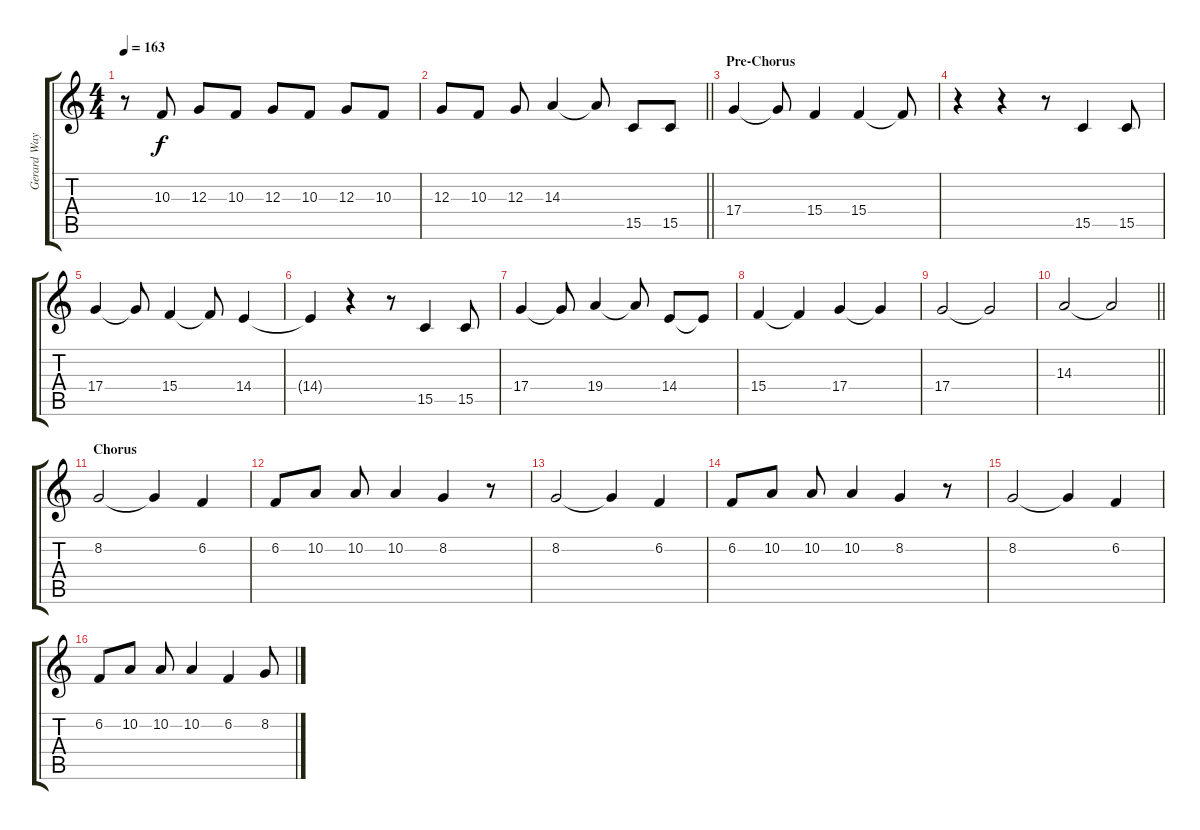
\track ("Gerard Way (Vocals)" "Gerard Way") {instrument altosax}
\staff {score tabs}
\tuning (E4 B3 G3 D3 A2 E2) {hide}
\ts (4 4)
\tempo 163
\clef g2
\ks c
r.8{dy f} 10.3.8 12.3.8 10.3.8 12.3.8 10.3.8 12.3.8 10.3.8 |
\barLineRight lightlight
12.3.8 10.3.8 12.3.8 14.3.4 14.3{t}.8 15.5.8 15.5.8 |
\section ("" "Pre-Chorus")
17.4.4 17.4{t}.8 15.4.4 15.4.4 15.4{t}.8 |
r.4 r.4 r.8 15.5.4 15.5.8 |
17.4.4 17.4{t}.8 15.4.4 15.4{t}.8 14.4.4 |
14.4{t}.4 r.4 r.8 15.5.4 15.5.8 |
17.4.4 17.4{t}.8 19.4.4 19.4{t}.8 14.4.8 14.4{t}.8 |
15.4.4 15.4{t}.4 17.4.4 17.4{t}.4 |
17.4.2 17.4{t}.2 |
\barLineRight lightlight
14.3.2 14.3{t}.2 |
\section ("" "Chorus")
8.2.2 8.2{t}.4 6.2.4 |
6.2.8 10.2.8 10.2.8 10.2.4 8.2.4 r.8 |
8.2.2 8.2{t}.4 6.2.4 |
6.2.8 10.2.8 10.2.8 10.2.4 8.2.4 r.8 |
8.2.2 8.2{t}.4 6.2.4 |
6.2.8 10.2.8 10.2.8 10.2.4 6.2.4 8.2.8
